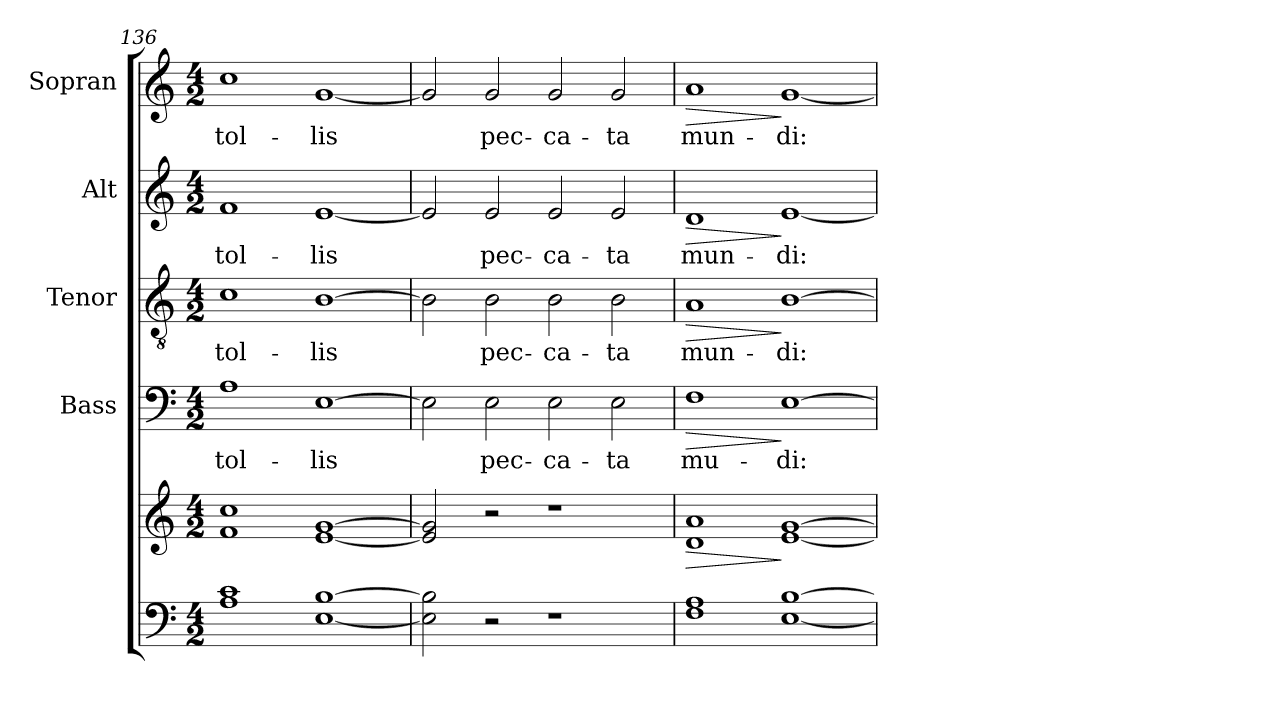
**kern	**kern	**dynam	**kern	**text	**dynam	**kern	**text	**dynam	**kern	**text	**dynam	**kern	**text	**dynam
*part5	*part5	*part5	*part4	*part4	*part4	*part3	*part3	*part3	*part2	*part2	*part2	*part1	*part1	*part1
*staff6	*staff5	*staff5/6	*staff4	*staff4	*staff4	*staff3	*staff3	*staff3	*staff2	*staff2	*staff2	*staff1	*staff1	*staff1
*	*	*	*I"Bass	*	*	*I"Tenor	*	*	*I"Alt	*	*	*I"Sopran	*	*
*	*	*	*I'B.	*	*	*I'T.	*	*	*I'A.	*	*	*I'S.	*	*
*clefF4	*clefG2	*	*clefF4	*	*	*clefGv2	*	*	*clefG2	*	*	*clefG2	*	*
*k[]	*k[]	*	*k[]	*	*	*k[]	*	*	*k[]	*	*	*k[]	*	*
*C:	*C:	*	*C:	*	*	*C:	*	*	*C:	*	*	*C:	*	*
*M4/2	*M4/2	*	*M4/2	*	*	*M4/2	*	*	*M4/2	*	*	*M4/2	*	*
=136	=136	=136	=136	=136	=136	=136	=136	=136	=136	=136	=136	=136	=136	=136
!	!	!	!	!LO:LY:b	!	!	!LO:LY:b	!	!	!LO:LY:b	!	!	!LO:LY:b	!
1A 1c	1f 1cc	.	1A	tol-	.	1c	tol-	.	1f	tol-	.	1cc	tol-	.
!	!	!	!	!LO:LY:b	!	!	!LO:LY:b	!	!	!LO:LY:b	!	!	!LO:LY:b	!
[1E [1B	[1e [1g	.	[1E	-lis	.	[1B	-lis	.	[1e	-lis	.	[1g	-lis	.
=137	=137	=137	=137	=137	=137	=137	=137	=137	=137	=137	=137	=137	=137	=137
2E\] 2B\]	2e/] 2g/]	.	2E\]	.	.	2B\]	.	.	2e/]	.	.	2g/]	.	.
!	!	!	!	!LO:LY:b	!	!	!LO:LY:b	!	!	!LO:LY:b	!	!	!LO:LY:b	!
2r	2r	.	2E\	pec-	.	2B\	pec-	.	2e/	pec-	.	2g/	pec-	.
!	!	!	!	!LO:LY:b	!	!	!LO:LY:b	!	!	!LO:LY:b	!	!	!LO:LY:b	!
1r	1r	.	2E\	-ca-	.	2B\	-ca-	.	2e/	-ca-	.	2g/	-ca-	.
!	!	!	!	!LO:LY:b	!	!	!LO:LY:b	!	!	!LO:LY:b	!	!	!LO:LY:b	!
.	.	.	2E\	-ta	.	2B\	-ta	.	2e/	-ta	.	2g/	-ta	.
=138	=138	=138	=138	=138	=138	=138	=138	=138	=138	=138	=138	=138	=138	=138
!	!	!LO:HP:b	!	!LO:LY:b	!LO:HP:b	!	!LO:LY:b	!LO:HP:b	!	!LO:LY:b	!LO:HP:b	!	!LO:LY:b	!LO:HP:b
1F 1A	1d 1a	>	1F	mu-	>	1A	mun-	>	1d	mun-	>	1a	mun-	>
!	!	!	!	!LO:LY:b	!	!	!LO:LY:b	!	!	!LO:LY:b	!	!	!LO:LY:b	!
[1E [1B	[1e [1g	]	[1E	-di:	]	[1B	-di:	]	[1e	-di:	]	[1g	-di:	]
=	=	=	=	=	=	=	=	=	=	=	=	=	=	=
*-	*-	*-	*-	*-	*-	*-	*-	*-	*-	*-	*-	*-	*-	*-
